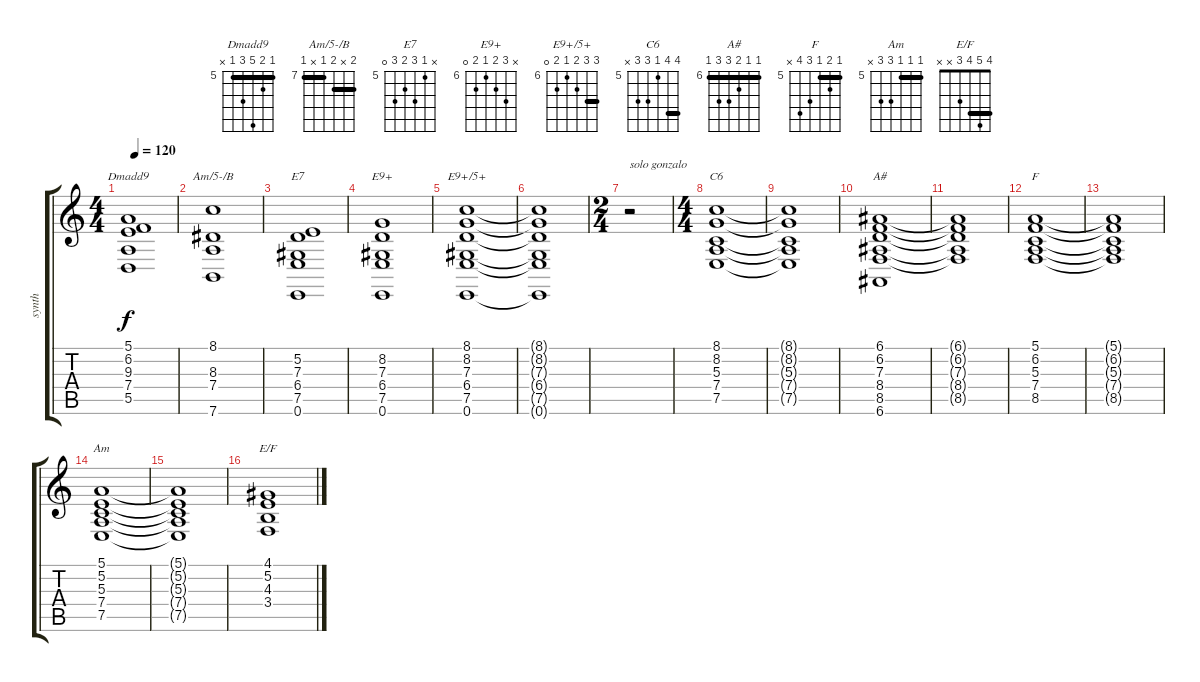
\track ("synth" "synth") {instrument pad6metallic}
\staff {score tabs}
\tuning (E4 B3 G3 D3 A2 E2) {hide}
\chord ("Dmadd9" 5 6 9 7 5 x) {firstfret 5 barre 5}
\chord ("Am/5-/B" 8 x 8 7 x 7) {firstfret 7 barre (7 8)}
\chord ("E7" x 5 7 6 7 0) {firstfret 5}
\chord ("E9+" x 8 7 6 7 0) {firstfret 6}
\chord ("E9+/5+" 8 8 7 6 7 0) {firstfret 6 barre 8}
\chord ("C6" 8 8 5 7 7 x) {firstfret 5 barre 8}
\chord ("A#" 6 6 7 8 8 6) {firstfret 6 barre 6}
\chord ("F" 5 6 5 7 8 x) {firstfret 5 barre 5}
\chord ("Am" 5 5 5 7 7 x) {firstfret 5 barre 5}
\chord ("E/F" 4 5 4 3 x x) {barre 4}
\ts (4 4)
\tempo 120
\clef g2
\ks c
(5.1 6.2 9.3 7.4 5.5).1{ch "Dmadd9" dy f} |
(8.1 8.3 7.4 7.6).1{ch "Am/5-/B"} |
(5.2 7.3 6.4 7.5 0.6).1{ch "E7"} |
(8.2 7.3 6.4 7.5 0.6).1{ch "E9+"} |
(8.1 8.2 7.3 6.4 7.5 0.6).1{ch "E9+/5+"} |
(8.1{t} 8.2{t} 7.3{t} 6.4{t} 7.5{t} 0.6{t}).1 |
\ts (2 4)
r.2{txt "solo gonzalo"} |
\ts (4 4)
(8.1 8.2 5.3 7.4 7.5).1{ch "C6"} |
(8.1{t} 8.2{t} 5.3{t} 7.4{t} 7.5{t}).1 |
(6.1 6.2 7.3 8.4 8.5 6.6).1{ch "A#"} |
(6.1{t} 6.2{t} 7.3{t} 8.4{t} 8.5{t}).1 |
(5.1 6.2 5.3 7.4 8.5).1{ch "F"} |
(5.1{t} 6.2{t} 5.3{t} 7.4{t} 8.5{t}).1 |
(5.1 5.2 5.3 7.4 7.5).1{ch "Am"} |
(5.1{t} 5.2{t} 5.3{t} 7.4{t} 7.5{t}).1 |
(4.1 5.2 4.3 3.4).1{ch "E/F"}
